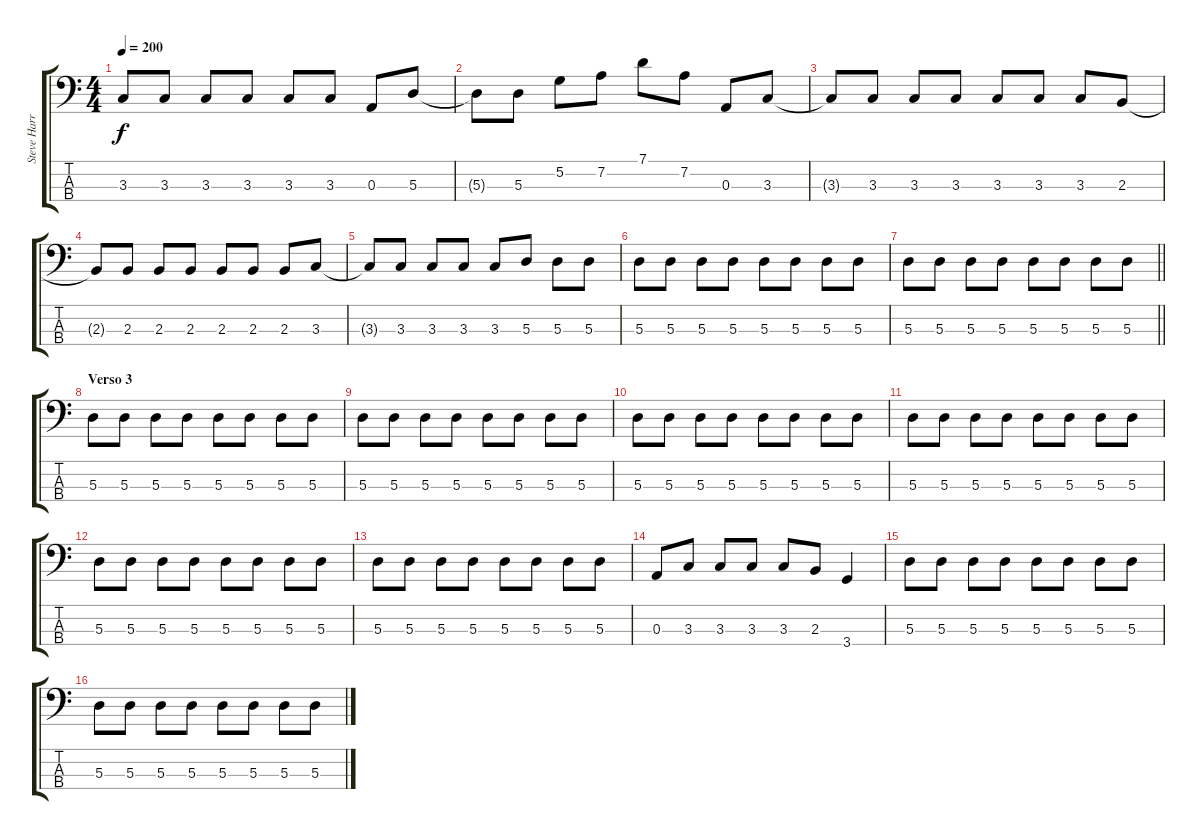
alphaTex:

\track ("Steve Harris" "Steve Harr") {instrument electricbassfinger}
\staff {score tabs}
\tuning (G2 D2 A1 E1) {hide}
\ts (4 4)
\tempo 200
\clef f4
\ks c
3.3{t}.8{dy f} 3.3.8 3.3.8 3.3.8 3.3.8 3.3.8 0.3.8 5.3.8 |
5.3{t}.8 5.3.8 5.2.8 7.2.8 7.1.8 7.2.8 0.3.8 3.3.8 |
3.3{t}.8 3.3.8 3.3.8 3.3.8 3.3.8 3.3.8 3.3.8 2.3.8 |
2.3{t}.8 2.3.8 2.3.8 2.3.8 2.3.8 2.3.8 2.3.8 3.3.8 |
3.3{t}.8 3.3.8 3.3.8 3.3.8 3.3.8 5.3.8 5.3.8 5.3.8 |
5.3.8 5.3.8 5.3.8 5.3.8 5.3.8 5.3.8 5.3.8 5.3.8 |
\barLineRight lightlight
5.3.8 5.3.8 5.3.8 5.3.8 5.3.8 5.3.8 5.3.8 5.3.8 |
\section ("" "Verso 3")
5.3.8 5.3.8 5.3.8 5.3.8 5.3.8 5.3.8 5.3.8 5.3.8 |
5.3.8 5.3.8 5.3.8 5.3.8 5.3.8 5.3.8 5.3.8 5.3.8 |
5.3.8 5.3.8 5.3.8 5.3.8 5.3.8 5.3.8 5.3.8 5.3.8 |
5.3.8 5.3.8 5.3.8 5.3.8 5.3.8 5.3.8 5.3.8 5.3.8 |
5.3.8 5.3.8 5.3.8 5.3.8 5.3.8 5.3.8 5.3.8 5.3.8 |
5.3.8 5.3.8 5.3.8 5.3.8 5.3.8 5.3.8 5.3.8 5.3.8 |
0.3.8 3.3.8 3.3.8 3.3.8 3.3.8 2.3.8 3.4.4 |
5.3.8 5.3.8 5.3.8 5.3.8 5.3.8 5.3.8 5.3.8 5.3.8 |
5.3.8 5.3.8 5.3.8 5.3.8 5.3.8 5.3.8 5.3.8 5.3.8
